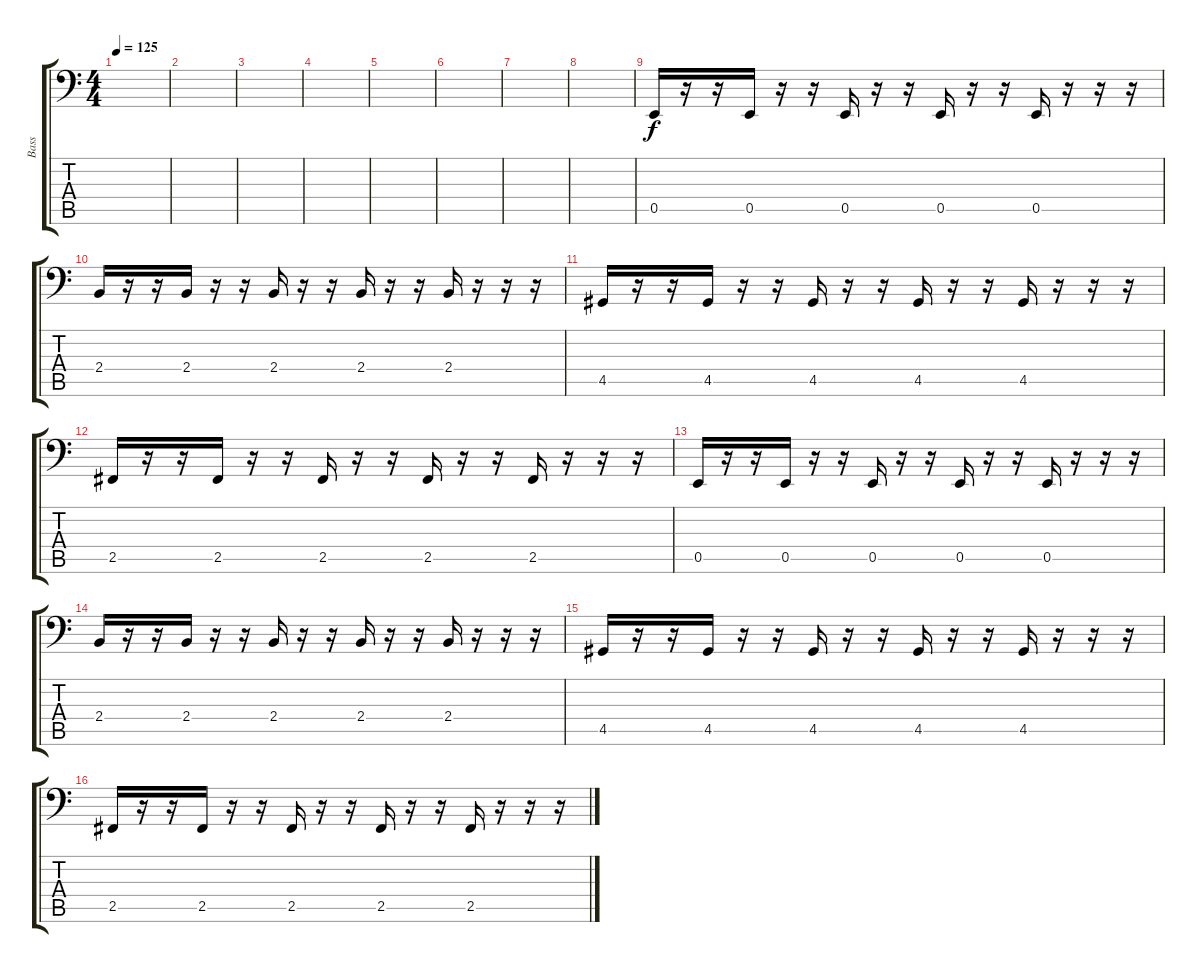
\track ("Bass" "Bass") {instrument synthbass2}
\staff {score tabs}
\tuning (C3 G2 D2 A1 E1 B0) {hide}
\ts (4 4)
\tempo 125
\clef f4
\ks c
|
|
|
|
|
|
|
|
0.5.16 r.16 r.16 0.5.16 r.16 r.16 0.5.16 r.16 r.16 0.5.16 r.16 r.16 0.5.16 r.16 r.16 r.16 |
2.4.16 r.16 r.16 2.4.16 r.16 r.16 2.4.16 r.16 r.16 2.4.16 r.16 r.16 2.4.16 r.16 r.16 r.16 |
4.5.16 r.16 r.16 4.5.16 r.16 r.16 4.5.16 r.16 r.16 4.5.16 r.16 r.16 4.5.16 r.16 r.16 r.16 |
2.5.16 r.16 r.16 2.5.16 r.16 r.16 2.5.16 r.16 r.16 2.5.16 r.16 r.16 2.5.16 r.16 r.16 r.16 |
0.5.16 r.16 r.16 0.5.16 r.16 r.16 0.5.16 r.16 r.16 0.5.16 r.16 r.16 0.5.16 r.16 r.16 r.16 |
2.4.16 r.16 r.16 2.4.16 r.16 r.16 2.4.16 r.16 r.16 2.4.16 r.16 r.16 2.4.16 r.16 r.16 r.16 |
4.5.16 r.16 r.16 4.5.16 r.16 r.16 4.5.16 r.16 r.16 4.5.16 r.16 r.16 4.5.16 r.16 r.16 r.16 |
2.5.16 r.16 r.16 2.5.16 r.16 r.16 2.5.16 r.16 r.16 2.5.16 r.16 r.16 2.5.16 r.16 r.16 r.16
